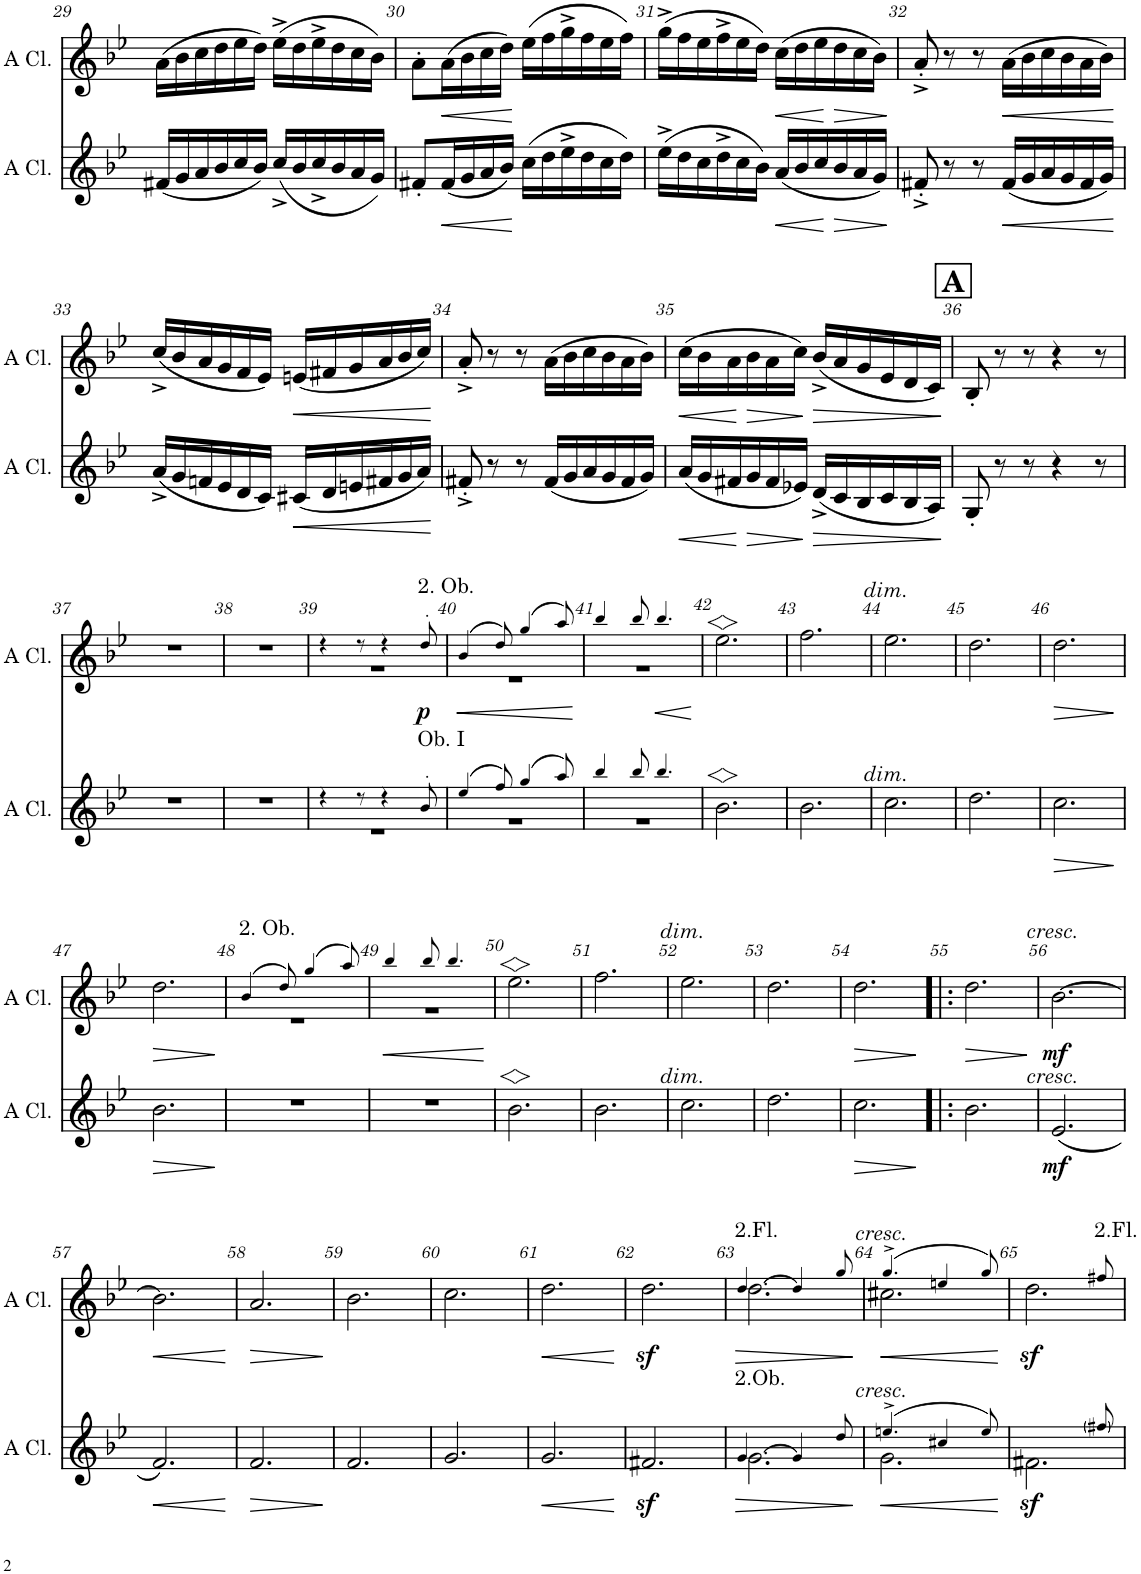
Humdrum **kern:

**kern	**dynam	**kern	**dynam
*part2	*part2	*part1	*part1
*staff2	*staff2	*staff1	*staff1
*I"A Clarinet	*	*I"A Clarinet	*
*I'A Cl.	*	*I'A Cl.	*
!!LO:PB:g=z
*clefG2	*	*clefG2	*
*Trd2c3	*	*Trd2c3	*
*k[b-e-]	*	*k[b-e-]	*
*M6/8	*	*M6/8	*
=29	=29	=29	=29
(16f#X/LL	.	(16a\LL	.
16g/	.	16b-\	.
16a/	.	16cc\	.
16b-/	.	16dd\	.
16cc/	.	16ee-\	.
16b-/JJ)	.	16dd\JJ)	.
(16cc^/LL	.	(16ee-^\LL	.
16b-/	.	16dd\	.
16cc^/	.	16ee-^\	.
16b-/	.	16dd\	.
16a/	.	16cc\	.
16g/JJ)	.	16b-\JJ)	.
=30	=30	=30	=30
8f#X'/L	.	8a'\L	.
!	!LO:HP:b	!	!LO:HP:b
(16f#/L	<	(16a\L	<
16g/	.	16b-\	.
16a/	.	16cc\	.
16b-/JJ)	.	16dd\JJ)	.
(16cc\LL	[	(16ee-\LL	[
16dd\	.	16ff\	.
16ee-^\	.	16gg^\	.
16dd\	.	16ff\	.
16cc\	.	16ee-\	.
16dd\JJ)	.	16ff\JJ)	.
=31	=31	=31	=31
(16ee-^\LL	.	(16gg^\LL	.
16dd\	.	16ff\	.
16cc\	.	16ee-\	.
16dd^\	.	16ff^\	.
16cc\	.	16ee-\	.
16b-\JJ)	.	16dd\JJ)	.
!	!LO:HP:b	!	!LO:HP:b
(16a/LL	<	(16cc\LL	<
16b-/	.	16dd\	.
16cc/	.	16ee-\	.
!	!LO:HP:n=1:b	!	!LO:HP:n=1:b
16b-/	[ >	16dd\	[ >
16a/	.	16cc\	.
16g/JJ)	.	16b-\JJ)	.
.	]	.	]
=32	=32	=32	=32
8f#X'^/	.	8a'^/	.
8r	.	8r	.
8r	.	8r	.
!	!LO:HP:b	!	!LO:HP:b
(16f#/LL	<	(16a\LL	<
16g/	.	16b-\	.
16a/	.	16cc\	.
16g/	.	16b-\	.
16f#/	.	16a\	.
16g/JJ)	.	16b-\JJ)	.
.	[	.	[
!!LO:LB:g=z
=33	=33	=33	=33
(16a^/LL	.	(16cc^/LL	.
16g/	.	16b-/	.
16fn/	.	16a/	.
16e-/	.	16g/	.
16d/	.	16f/	.
16c/JJ)	.	16e-/JJ)	.
!	!LO:HP:b	!	!LO:HP:b
(16c#X/LL	<	(16en/LL	<
16d/	.	16f#X/	.
16en/	.	16g/	.
16f#X/	.	16a/	.
16g/	.	16b-/	.
16a/JJ)	.	16cc/JJ)	.
.	[	.	[
=34	=34	=34	=34
8f#X'^/	.	8a'^/	.
8r	.	8r	.
8r	.	8r	.
(16f#/LL	.	(16a\LL	.
16g/	.	16b-\	.
16a/	.	16cc\	.
16g/	.	16b-\	.
16f#/	.	16a\	.
16g/JJ)	.	16b-\JJ)	.
=35	=35	=35	=35
!	!LO:HP:b	!	!LO:HP:b
(16a/LL	<	(16cc\LL	<
16g/	.	16b-\	.
16f#X/	.	16a\	.
!	!LO:HP:n=1:b	!	!LO:HP:n=1:b
16g/	[ >	16b-\	[ >
16f#/	.	16a\	.
16e-X/JJ)	.	16cc\JJ)	.
!	!LO:HP:n=1:b	!	!LO:HP:n=1:b
(16d^/LL	] >	(16b-^/LL	] >
16c/	.	16a/	.
16B-/	.	16g/	.
16c/	.	16e-/	.
16B-/	.	16d/	.
16A/JJ)	.	16c/JJ)	.
.	]	.	]
!!LO:REH:place=s1:a:B:cj:fs=14:t=A
=36	=36	=36	=36
8G'/	.	8B-'/	.
8r	.	8r	.
8r	.	8r	.
4r	.	4r	.
8r	.	8r	.
!!LO:LB:g=z
=37	=37	=37	=37
2.r	.	2.r	.
=38	=38	=38	=38
2.r	.	2.r	.
=39	=39	=39	=39
*^	*	*^	*
4r	2.r	.	4r	2.r	.
8r	.	.	8r	.	.
4r	.	.	4r	.	.
!	!	!	!LO:TX:a:t=2. Ob.	!	!
!LO:TX:a:t=Ob. I	!	!	!	!	!
!	!	!	!	!	!LO:DY:b
8b-'!/	.	.	8dd'!/	.	p
=40	=40	=40	=40	=40	=40
!	!	!	!	!	!LO:HP:b
(4ee-!/	2.r	.	(4b-!/	2.r	<
8ff!/)	.	.	8dd!/)	.	.
(4gg!/	.	.	(4gg!/	.	.
8aa!/)	.	.	8aa!/)	.	.
*v	*v	*	*	*	*
*	*	*v	*v	*
.	.	.	[
=41	=41	=41	=41
*^	*	*^	*
4bb-!/	2.r	.	4bb-!/	2.r	.
8bb-!/	.	.	8bb-!/	.	.
!	!	!	!	!	!LO:HP:b
4.bb-!/	.	.	4.bb-!/	.	<
*v	*v	*	*	*	*
*	*	*v	*v	*
.	.	.	[
=42	=42	=42	=42
2.b->\	.	2.ee->\	.
=43	=43	=43	=43
2.b-\	.	2.ff\	.
=44	=44	=44	=44
!	!	!LO:TX:a:i:t=dim.	!
!LO:TX:a:i:t=dim.	!	!	!
2.cc\	.	2.ee-\	.
=45	=45	=45	=45
2.dd\	.	2.dd\	.
=46	=46	=46	=46
!	!LO:HP:b	!	!LO:HP:b
2.cc\	>	2.dd\	>
.	]	.	]
!!LO:LB:g=z
=47	=47	=47	=47
!	!LO:HP:b	!	!LO:HP:b
2.b-\	>	2.dd\	>
.	]	.	]
=48	=48	=48	=48
*	*	*^	*
!	!	!LO:TX:a:t=2. Ob.	!	!
2.r	.	(4b-!/	2.r	.
.	.	8dd!/)	.	.
.	.	(4gg!/	.	.
.	.	8aa!/)	.	.
=49	=49	=49	=49	=49
!	!	!	!	!LO:HP:b
2.r	.	4bb-!/	2.r	<
.	.	8bb-!/	.	.
.	.	4.bb-!/	.	.
*	*	*v	*v	*
.	.	.	[
=50	=50	=50	=50
2.b->\	.	2.ee->\	.
=51	=51	=51	=51
2.b-\	.	2.ff\	.
=52	=52	=52	=52
!	!	!LO:TX:a:i:t=dim.	!
!LO:TX:a:i:t=dim.	!	!	!
2.cc\	.	2.ee-\	.
=53	=53	=53	=53
2.dd\	.	2.dd\	.
=54	=54	=54	=54
!	!LO:HP:b	!	!LO:HP:b
2.cc\	>	2.dd\	>
.	]	.	]
=55!|:	=55!|:	=55!|:	=55!|:
!	!	!	!LO:HP:b
2.b-\	.	2.dd\	>
.	.	.	]
=56	=56	=56	=56
!	!	!LO:TX:a:i:t=cresc.	!
!LO:TX:a:i:t=cresc.	!	!	!
!	!LO:DY:b	!	!LO:DY:b
(2.e-/	mf	[2.b-\	mf
!!LO:LB:g=z
=57	=57	=57	=57
!	!LO:HP:b	!	!LO:HP:b
2.f/)	<	2.b-\]	<
.	[	.	[
=58	=58	=58	=58
!	!LO:HP:b	!	!LO:HP:b
2.f/	>	2.a/	>
.	]	.	]
=59	=59	=59	=59
2.f/	.	2.b-\	.
=60	=60	=60	=60
2.g/	.	2.cc\	.
=61	=61	=61	=61
!	!LO:HP:b	!	!LO:HP:b
2.g/	<	2.dd\	<
.	[	.	[
=62	=62	=62	=62
2.f#Xz</	.	2.ddz<\	.
=63	=63	=63	=63
!	!	!LO:TX:a:t=2.Fl.	!
!LO:TX:a:t=2.Ob.	!	!	!
!	!LO:HP:b	!	!LO:HP:b
*^	*	*^	*
[4.g!/	2.g\	>	[4.dd!/	2.dd\	>
4g!/]	.	.	4dd!/]	.	.
8dd!/	.	.	8gg!/	.	.
*v	*v	*	*	*	*
*	*	*v	*v	*
.	]	.	]
=64	=64	=64	=64
!	!	!LO:TX:a:i:t=cresc.	!
!LO:TX:a:i:t=cresc.	!	!	!
!	!LO:HP:b	!	!LO:HP:b
*^	*	*^	*
(4.een^!/	2.g\	<	(4.gg^!/	2.cc#X\	<
4cc#X!/	.	.	4een!/	.	.
8ee!/)	.	.	8gg!/)	.	.
*v	*v	*	*	*	*
*	*	*v	*v	*
.	[	.	[
=65	=65	=65	=65
*^	*	*^	*
!	!	!LO:DY:b	!	!	!LO:DY:b
4ryy	2.f#X\	sf	4ryy	2.dd\	sf
8ryy	.	.	8ryy	.	.
4ryy	.	.	4ryy	.	.
!	!	!	!LO:TX:a:t=2.Fl.	!	!
8ff#X!/	.	.	8ff#X!/	.	.
*v	*v	*	*	*	*
*	*	*v	*v	*
=	=	=	=
*-	*-	*-	*-
